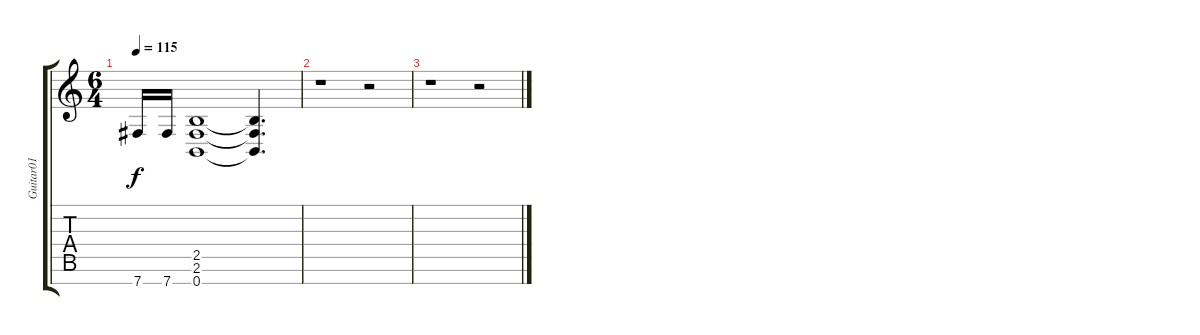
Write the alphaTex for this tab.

\track ("Guitar01" "Guitar01") {instrument distortionguitar}
\staff {score tabs}
\tuning (E4 B3 G3 D3 A2 E2 B1) {hide}
\ts (6 4)
\tempo 115
\clef g2
\ks c
7.7.16{dy f} 7.7.16 (2.5 2.6 0.7).1 (2.5{t} 2.6{t} 0.7{t}).4{d} |
r.1 r.2 |
r.1 r.2
